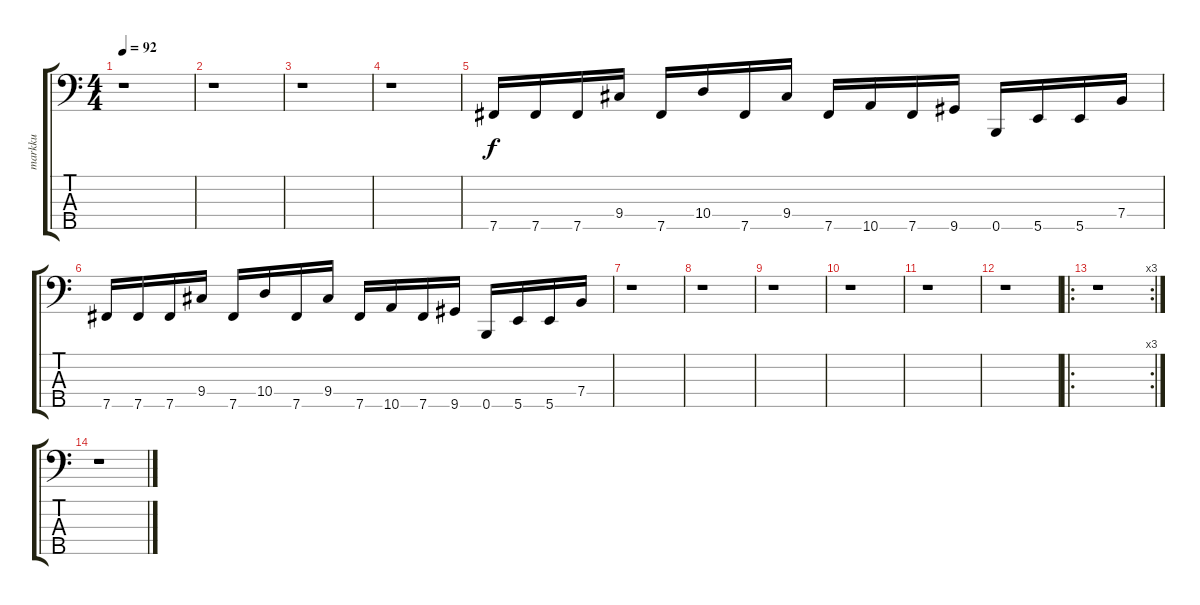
\track ("markku" "markku") {instrument electricbasspick}
\staff {score tabs}
\tuning (G2 D2 A1 E1 B0) {hide}
\ts (4 4)
\tempo 92
\clef f4
\ks c
r.1{dy f} |
r.1 |
r.1 |
r.1 |
7.5.16 7.5.16 7.5.16 9.4.16 7.5.16 10.4.16 7.5.16 9.4.16 7.5.16 10.5.16 7.5.16 9.5.16 0.5.16 5.5.16 5.5.16 7.4.16 |
7.5.16 7.5.16 7.5.16 9.4.16 7.5.16 10.4.16 7.5.16 9.4.16 7.5.16 10.5.16 7.5.16 9.5.16 0.5.16 5.5.16 5.5.16 7.4.16 |
r.1 |
r.1 |
r.1 |
r.1 |
r.1 |
r.1 |
\ro
\rc 3
r.1 |
r.1
